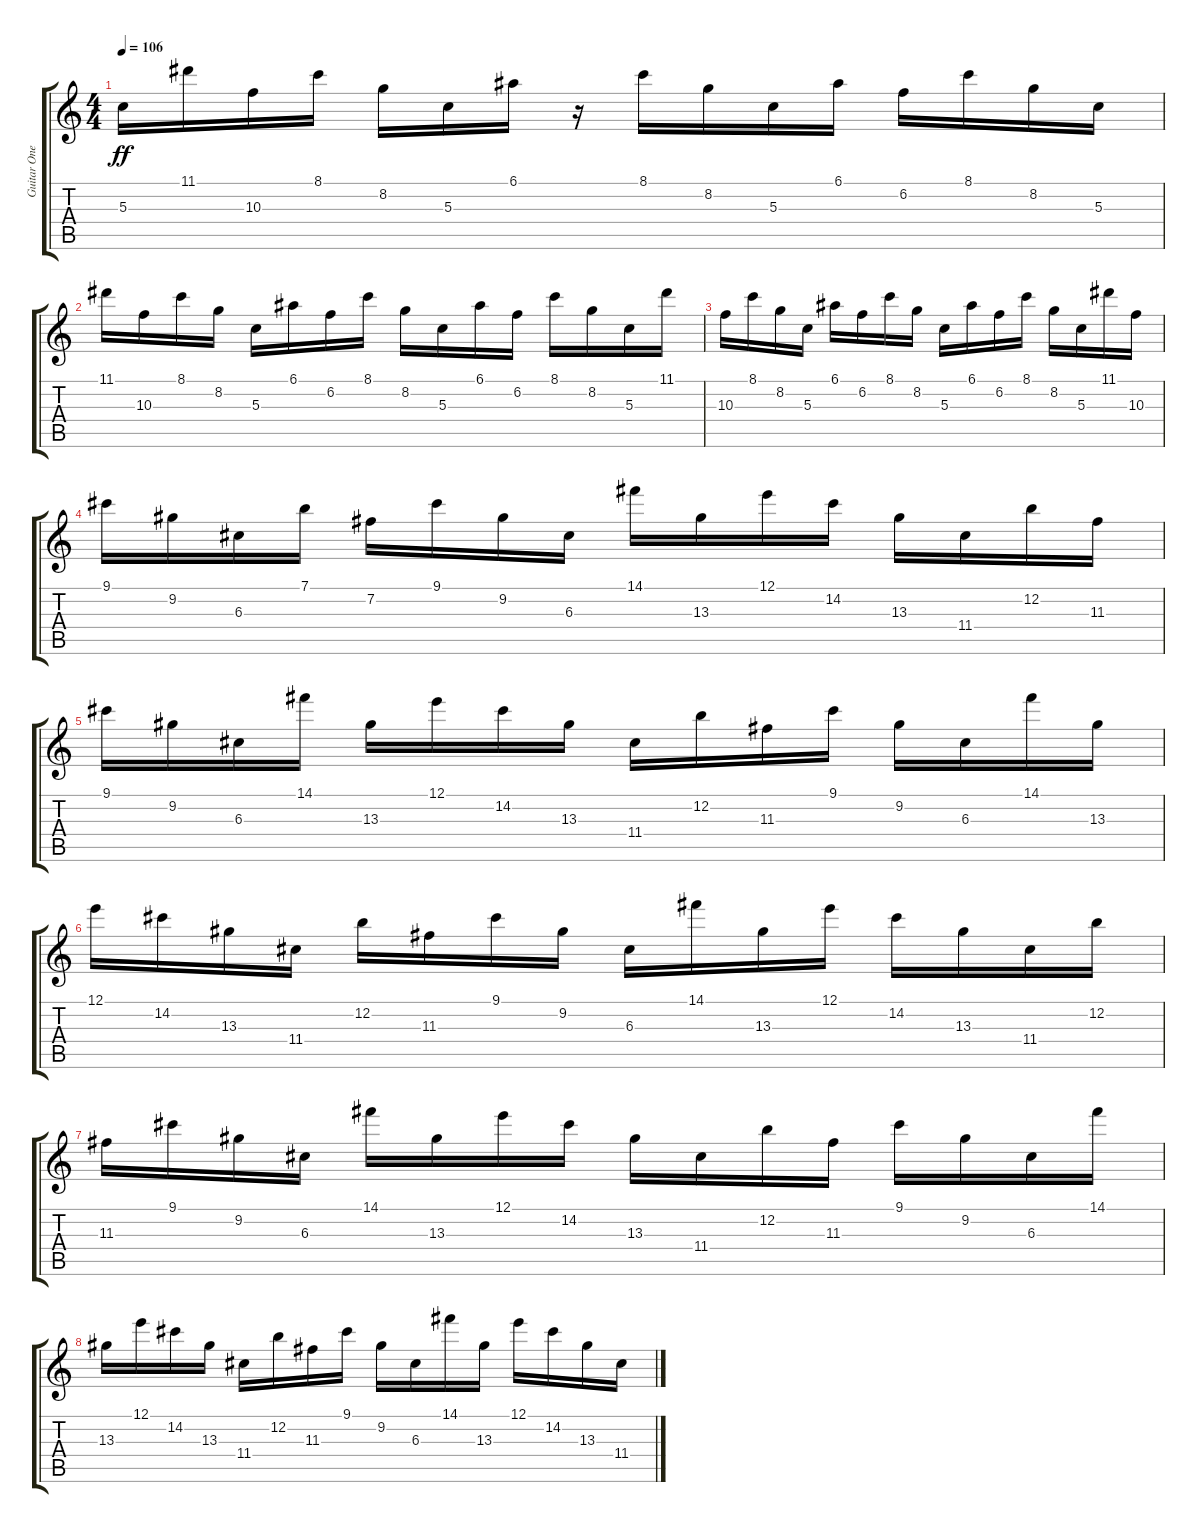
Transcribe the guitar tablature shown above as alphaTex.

\track ("Guitar One" "Guitar One") {instrument electricguitarclean}
\staff {score tabs}
\tuning (E4 B3 G3 D3 A2 E2) {hide}
\ts (4 4)
\tempo 106
\clef g2
\ks c
5.3.16{dy ff} 11.1.16 10.3.16 8.1.16 8.2.16 5.3.16 6.1.16 r.16 8.1.16 8.2.16 5.3.16 6.1.16 6.2.16 8.1.16 8.2.16 5.3.16 |
11.1.16 10.3.16 8.1.16 8.2.16 5.3.16 6.1.16 6.2.16 8.1.16 8.2.16 5.3.16 6.1.16 6.2.16 8.1.16 8.2.16 5.3.16 11.1.16 |
10.3.16 8.1.16 8.2.16 5.3.16 6.1.16 6.2.16 8.1.16 8.2.16 5.3.16 6.1.16 6.2.16 8.1.16 8.2.16 5.3.16 11.1.16 10.3.16 |
9.1.16 9.2.16 6.3.16 7.1.16 7.2.16 9.1.16 9.2.16 6.3.16 14.1.16 13.3.16 12.1.16 14.2.16 13.3.16 11.4.16 12.2.16 11.3.16 |
9.1.16 9.2.16 6.3.16 14.1.16 13.3.16 12.1.16 14.2.16 13.3.16 11.4.16 12.2.16 11.3.16 9.1.16 9.2.16 6.3.16 14.1.16 13.3.16 |
12.1.16 14.2.16 13.3.16 11.4.16 12.2.16 11.3.16 9.1.16 9.2.16 6.3.16 14.1.16 13.3.16 12.1.16 14.2.16 13.3.16 11.4.16 12.2.16 |
11.3.16 9.1.16 9.2.16 6.3.16 14.1.16 13.3.16 12.1.16 14.2.16 13.3.16 11.4.16 12.2.16 11.3.16 9.1.16 9.2.16 6.3.16 14.1.16 |
13.3.16 12.1.16 14.2.16 13.3.16 11.4.16 12.2.16 11.3.16 9.1.16 9.2.16 6.3.16 14.1.16 13.3.16 12.1.16 14.2.16 13.3.16 11.4.16
